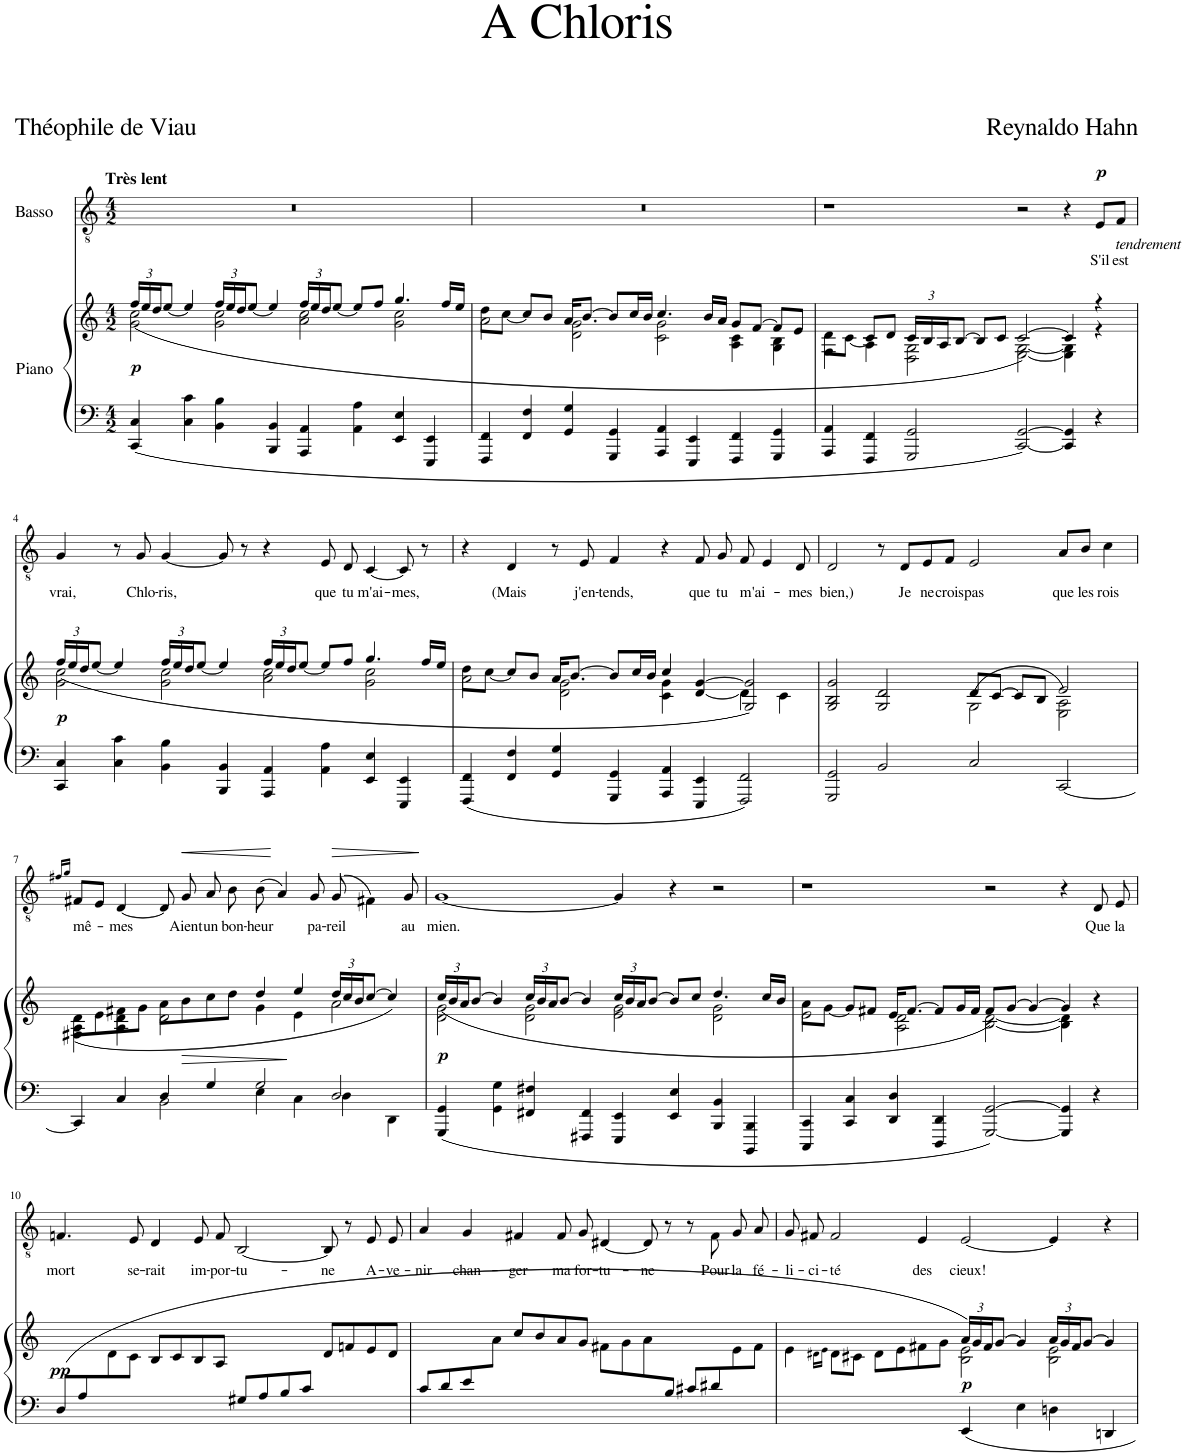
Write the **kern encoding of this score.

**kern	**kern	**dynam	**kern	**text	**dynam
*part2	*part2	*part2	*part1	*part1	*part1
*staff3	*staff2	*staff2/3	*staff1	*staff1	*staff1
*I"Piano	*	*	*I"Basso	*	*
*I'Pno	*	*	*	*	*
*clefF4	*clefG2	*	*clefGv2	*	*
*k[]	*k[]	*	*k[]	*	*
*M4/2	*M4/2	*	*M4/2	*	*
=1	=1	=1	=1	=1	=1
*	*^	*	*	*	*
*	*	*Xbrackettup	*	*	*	*
!	!	!	!	!LO:TX:a:B:t=Très lent	!	!
!	!	!	!LO:DY:b	!	!	!
4CC/ 4C/	2g\ 2cc\	(24ff/LL	p	0r	.	.
.	.	24ee/	.	.	.	.
.	.	24dd/J	.	.	.	.
.	.	[<8ee/J	.	.	.	.
4C\ 4c\	.	4ee/]	.	.	.	.
4BB\ 4B\	2g\ 2cc\	24ff/LL	.	.	.	.
.	.	24ee/	.	.	.	.
.	.	24dd/J	.	.	.	.
.	.	[<8ee/J	.	.	.	.
4BBB/ 4BB/	.	4ee/]	.	.	.	.
4AAA/ 4AA/	2a\ 2cc\	24ff/LL	.	.	.	.
.	.	24ee/	.	.	.	.
.	.	24dd/J	.	.	.	.
.	.	[<8ee/J	.	.	.	.
4AA\ 4A\	.	8ee/L]	.	.	.	.
.	.	8ff/J	.	.	.	.
4EE/ 4E/	2g\ 2cc\	4.gg/	.	.	.	.
4EEE/ 4EE/	.	.	.	.	.	.
.	.	16ff/LL	.	.	.	.
.	.	16ee/JJ	.	.	.	.
=2	=2	=2	=2	=2	=2	=2
4FFF/ 4FF/	2a\	8dd\L	.	0r	.	.
.	.	[8cc\J	.	.	.	.
4FF/ 4F/	.	8cc/L]	.	.	.	.
.	.	8b/J	.	.	.	.
4GG/ 4G/	2d\ 2g\	16a/KL	.	.	.	.
.	.	[8.b/J	.	.	.	.
4GGG/ 4GG/	.	8b/L]	.	.	.	.
.	.	16cc/L	.	.	.	.
.	.	16b/JJ	.	.	.	.
4AAA/ 4AA/	2c\ 2g\	4.cc/	.	.	.	.
4EEE/ 4EE/	.	.	.	.	.	.
.	.	16b/LL	.	.	.	.
.	.	16a/JJ	.	.	.	.
4FFF/ 4FF/	4A\ 4c\	8g/L	.	.	.	.
.	.	[8f/J	.	.	.	.
4GGG/ 4GG/	4G\ 4B\	8f/L]	.	.	.	.
.	.	8e/J	.	.	.	.
=3	=3	=3	=3	=3	=3	=3
4AAA/ 4AA/	4F\	8d\L	.	1r	.	.
.	.	[8c\J	.	.	.	.
4FFF/ 4FF/	4A\	8c/L]	.	.	.	.
.	.	8d/J	.	.	.	.
2GGG/ 2GG/	2D\ 2G\	24c/LL	.	.	.	.
.	.	24B/	.	.	.	.
.	.	24A/J	.	.	.	.
.	.	[8B/J	.	.	.	.
.	.	8B/L]	.	.	.	.
.	.	8c/J	.	.	.	.
[2CC/ [>2GG/	[2E\ [<2G\	[2c/)	.	2r	.	.
4CC/] 4GG/]	4E\] 4G\]	4c/]	.	4r	.	.
!	!	!	!	!	!LO:LY:b	!LO:DY:a
4r	4r	4r	.	8E/L	S'il	p
!	!	!	!	!LO:TX:b:i:t=tendrement	!	!
!	!	!	!	!	!LO:LY:b	!
.	.	.	.	8F/J	est	.
!!LO:LB:g=z
=4	=4	=4	=4	=4	=4	=4
!	!	!	!LO:DY:b	!	!LO:LY:b	!
4CC/ 4C/	2g\ 2cc\	(24ff/LL	p	4G/	vrai,	.
.	.	24ee/	.	.	.	.
.	.	24dd/J	.	.	.	.
.	.	[<8ee/J	.	.	.	.
4C\ 4c\	.	4ee/]	.	8r	.	.
!	!	!	!	!	!LO:LY:b	!
.	.	.	.	8G/	Chlo-	.
!	!	!	!	!	!LO:LY:b	!
4BB\ 4B\	2g\ 2cc\	24ff/LL	.	[4G/	-ris,	.
.	.	24ee/	.	.	.	.
.	.	24dd/J	.	.	.	.
.	.	[<8ee/J	.	.	.	.
4BBB/ 4BB/	.	4ee/]	.	8G/]	.	.
.	.	.	.	8r	.	.
4AAA/ 4AA/	2a\ 2cc\	24ff/LL	.	4r	.	.
.	.	24ee/	.	.	.	.
.	.	24dd/J	.	.	.	.
.	.	[<8ee/J	.	.	.	.
!	!	!	!	!	!LO:LY:b	!
4AA\ 4A\	.	8ee/L]	.	8E/	que	.
!	!	!	!	!	!LO:LY:b	!
.	.	8ff/J	.	8D/	tu	.
!	!	!	!	!	!LO:LY:b	!
4EE/ 4E/	2g\ 2cc\	4.gg/	.	[4C/	m'ai-	.
!	!	!	!	!	!LO:LY:b	!
4EEE/ 4EE/	.	.	.	8C/]	-mes,	.
.	.	16ff/LL	.	8r	.	.
.	.	16ee/JJ	.	.	.	.
=5	=5	=5	=5	=5	=5	=5
4FFF/ 4FF/	2a\	8dd\L	.	4r	.	.
.	.	[8cc\J	.	.	.	.
!	!	!	!	!	!LO:LY:b	!
4FF/ 4F/	.	8cc/L]	.	4D/	(Mais	.
.	.	8b/J	.	.	.	.
4GG/ 4G/	2d\ 2g\	16a/KL	.	8r	.	.
.	.	[8.b/J	.	.	.	.
!	!	!	!	!	!LO:LY:b	!
.	.	.	.	8E/	j'en-	.
!	!	!	!	!	!LO:LY:b	!
4GGG/ 4GG/	.	8b/L]	.	4F/	-tends,	.
.	.	16cc/L	.	.	.	.
.	.	16b/JJ	.	.	.	.
4AAA/ 4AA/	4c\ 4g\	4cc/	.	4r	.	.
!	!	!	!	!	!LO:LY:b	!
4EEE/ 4EE/	4ryy	[<4d/ [4g/	.	8F/	que	.
!	!	!	!	!	!LO:LY:b	!
.	.	.	.	8G/	tu	.
!	!	!	!	!	!LO:LY:b	!
2FFF/ 2FF/	4d\]	2G/ 2g/])	.	8F/	m'ai-	.
.	.	.	.	4E/	.	.
.	4c\	.	.	.	.	.
!	!	!	!	!	!LO:LY:b	!
.	.	.	.	8D/	-mes	.
=6	=6	=6	=6	=6	=6	=6
!	!	!	!	!	!LO:LY:b	!
2GGG/ 2GG/	2G/ 2B/ 2g/	1ryy	.	2D/	bien,)	.
2BB/	2G/ 2d/	.	.	8r	.	.
!	!	!	!	!	!LO:LY:b	!
.	.	.	.	8D/L	Je	.
!	!	!	!	!	!LO:LY:b	!
.	.	.	.	8E/	ne	.
!	!	!	!	!	!LO:LY:b	!
.	.	.	.	8F/J	crois	.
!	!	!	!	!	!LO:LY:b	!
2C/	(2G\	8d/L	.	2E/	pas	.
.	.	[8c/J	.	.	.	.
.	.	8c/L]	.	.	.	.
.	.	8B/J	.	.	.	.
!	!	!	!	!	!LO:LY:b	!
[<2CC/	2E\ 2A\)	2e/	.	8A/L	que	.
!	!	!	!	!	!LO:LY:b	!
.	.	.	.	8B/J	les	.
!	!	!	!	!	!LO:LY:b	!
.	.	.	.	4c\	rois	.
!!LO:LB:g=z
=7	=7	=7	=7	=7	=7	=7
.	.	.	.	16qf#X/LL	.	.
.	.	.	.	16qg/JJ	.	.
*^	*	*	*	*	*	*
!	!	!	!	!	!	!LO:LY:b	!
4CC/]	2ryy	4F#X\ 4A\	(8d\L	.	8F#X/L	mê-	.
.	.	.	8e\	.	8E/J	.	.
!	!	!	!	!	!	!LO:LY:b	!
4C/	.	4A\ 4d\	8f#X\	.	[4D/	-mes	.
.	.	.	8g\J	.	.	.	.
4D/	2BB\	2d\	8a\L	.	8D/]	.	.
!	!	!	!	!	!	!LO:LY:b	!LO:HP:b
.	.	.	8b\	.	8G/	Aient	<
!	!	!	!	!	!	!LO:LY:b	!
4G/	.	.	8cc\	.	8A/	un	.
!	!	!	!	!	!	!LO:LY:b	!
.	.	.	8dd\J	.	8B\	bon-	.
!	!	!	!	!	!	!LO:LY:b	!
2G/	4E\	4g\	4dd/	.	(8B\	-heur	.
.	.	.	.	.	4A/)	.	[
.	4C\	4e\	4ee/	.	.	.	.
!	!	!	!	!	!	!LO:LY:b	!
.	.	.	.	.	8G/	pa-	.
!	!	!	!	!	!	!LO:LY:b	!LO:HP:b
2D/	4D\	2a\	24dd/LL	.	(8G/	-reil	>
.	.	.	24cc/	.	.	.	.
.	.	.	24b/J	.	.	.	.
.	.	.	[8cc/J	.	4F#X\)	.	.
.	4DD\	.	4cc/])	.	.	.	.
!	!	!	!	!	!	!LO:LY:b	!
.	.	.	.	.	8G/	au	.
*v	*v	*	*	*	*	*	*
*	*v	*v	*	*	*	*
.	.	.	.	.	]
=8	=8	=8	=8	=8	=8
*	*^	*	*	*	*
!	!	!	!LO:DY:b	!	!LO:LY:b	!
4GGG/ 4GG/	2d\ 2g\	(24cc/LL	p	[1G	mien.	.
.	.	24b/	.	.	.	.
.	.	24a/J	.	.	.	.
.	.	[>8b/J	.	.	.	.
4GG\ 4G\	.	4b/]	.	.	.	.
4FF#X/ 4F#X/	2d\ 2g\	24cc/LL	.	.	.	.
.	.	24b/	.	.	.	.
.	.	24a/J	.	.	.	.
.	.	[8b/J	.	.	.	.
4FFF#X/ 4FF#/	.	4b/]	.	.	.	.
4EEE/ 4EE/	2e\ 2g\	24cc/LL	.	4G/]	.	.
.	.	24b/	.	.	.	.
.	.	24a/J	.	.	.	.
.	.	[8b/J	.	.	.	.
4EE/ 4E/	.	8b/L]	.	4r	.	.
.	.	8cc/J	.	.	.	.
4BBB/ 4BB/	2d\ 2g\	4.dd/	.	2r	.	.
4BBBB/ 4BBB/	.	.	.	.	.	.
.	.	16cc/LL	.	.	.	.
.	.	16b/JJ	.	.	.	.
=9	=9	=9	=9	=9	=9	=9
4CCC/ 4CC/	2e\	8a\L	.	1r	.	.
.	.	[8g\J	.	.	.	.
4CC/ 4C/	.	8g/L]	.	.	.	.
.	.	8f#X/J	.	.	.	.
4DD/ 4D/	2A\ 2d\	16e/KL	.	.	.	.
.	.	[8.f#/J	.	.	.	.
4DDD/ 4DD/	.	8f#/L]	.	.	.	.
.	.	16g/L	.	.	.	.
.	.	16f#/JJ	.	.	.	.
[2GGG/ [2GG/	[2B\ [2d\	8f#/L)	.	2r	.	.
.	.	[8g/J	.	.	.	.
.	.	4g/_	.	.	.	.
4GGG/] 4GG/]	4B\] 4d\]	4g/]	.	4r	.	.
!	!	!	!	!	!LO:LY:b	!
4r	4r	4ryy	.	8D/	Que	.
!	!	!	!	!	!LO:LY:b	!
.	.	.	.	8E/	la	.
*	*v	*v	*	*	*	*
!!LO:LB:g=z
=10	=10	=10	=10	=10	=10
*^	*	*	*	*	*
!	!	!	!LO:DY:b	!	!LO:LY:b	!
(8D/L	0ryy	4ryy	pp	4.Fn/	mort	.
8A/	.	.	.	.	.	.
2.ryy	.	8d\	.	.	.	.
!	!	!	!	!	!LO:LY:b	!
.	.	8c\J	.	8E/	se-	.
!	!	!	!	!	!LO:LY:b	!
.	.	8B/L	.	4D/	-rait	.
.	.	8c/	.	.	.	.
!	!	!	!	!	!LO:LY:b	!
.	.	8B/	.	8E/	im-	.
!	!	!	!	!	!LO:LY:b	!
.	.	8A/J	.	8F/	-por-	.
!	!	!	!	!	!LO:LY:b	!
8G#X/L	.	2ryy	.	[2BB/	-tu-	.
8A/	.	.	.	.	.	.
8B/	.	.	.	.	.	.
8c/J	.	.	.	.	.	.
!	!	!	!	!	!LO:LY:b	!
2ryy	.	8d/L	.	8BB/]	-ne	.
.	.	8fn/	.	8r	.	.
!	!	!	!	!	!LO:LY:b	!
.	.	8e/	.	8E/	A-	.
!	!	!	!	!	!LO:LY:b	!
.	.	8d/J	.	8E/	-ve-	.
=11	=11	=11	=11	=11	=11	=11
!	!	!	!	!	!LO:LY:b	!
8c/L	0ryy	4.ryy	.	4A/	-nir	.
8d/	.	.	.	.	.	.
!	!	!	!	!	!LO:LY:b	!
8e/	.	.	.	4G/	chan-	.
1ryy	.	8a\J	.	.	.	.
!	!	!	!	!	!LO:LY:b	!
.	.	8cc/L	.	4F#X/	-ger	.
.	.	8b/	.	.	.	.
!	!	!	!	!	!LO:LY:b	!
.	.	8a/	.	8F#/	ma	.
!	!	!	!	!	!LO:LY:b	!
.	.	8g/J	.	8G/	for-	.
!	!	!	!	!	!LO:LY:b	!
.	.	8f#X\L	.	[4D#X/	-tu-	.
.	.	8g\	.	.	.	.
!	!	!	!	!	!LO:LY:b	!
.	.	8a\	.	8D#/]	-ne	.
8B/J	.	4.ryy	.	8r	.	.
8c#X/L	.	.	.	8r	.	.
!	!	!	!	!	!LO:LY:b	!
8d#X/	.	.	.	8F#\	Pour	.
!	!	!	!	!	!LO:LY:b	!
4ryy	.	8e\	.	8G/	la	.
!	!	!	!	!	!LO:LY:b	!
.	.	8f#\J	.	8A/	fé-	.
*v	*v	*	*	*	*	*
=12	=12	=12	=12	=12	=12
*	*^	*	*	*	*
!	!	!	!	!	!LO:LY:b	!
1ryy	4e\	1ryy	.	8G/	-li-	.
!	!	!	!	!	!LO:LY:b	!
.	.	.	.	8F#X/	-ci-	.
.	16qd#X\LL	.	.	.	.	.
.	16qe\JJ	.	.	.	.	.
!	!	!	!	!	!LO:LY:b	!
.	8d#\L	.	.	2F#/	-té	.
.	8c#X\J	.	.	.	.	.
.	8d#\L	.	.	.	.	.
.	8e\	.	.	.	.	.
!	!	!	!	!	!LO:LY:b	!
.	8f#X\	.	.	4E/	des	.
.	8g\J	.	.	.	.	.
!	!	!	!LO:DY:b	!	!LO:LY:b	!
4EE/	2B\ 2e\	24a/LL)	p	[2E/	cieux!	.
.	.	24g/	.	.	.	.
.	.	24f#/J	.	.	.	.
.	.	[8g/J	.	.	.	.
4E\	.	4g/]	.	.	.	.
4Dn\	2B\ 2e\	24a/LL	.	4E/]	.	.
.	.	24g/	.	.	.	.
.	.	24f#/J	.	.	.	.
.	.	[8g/J	.	.	.	.
4DDn/	.	4g/]	.	4r	.	.
*	*v	*v	*	*	*	*
=	=	=	=	=	=
*-	*-	*-	*-	*-	*-
